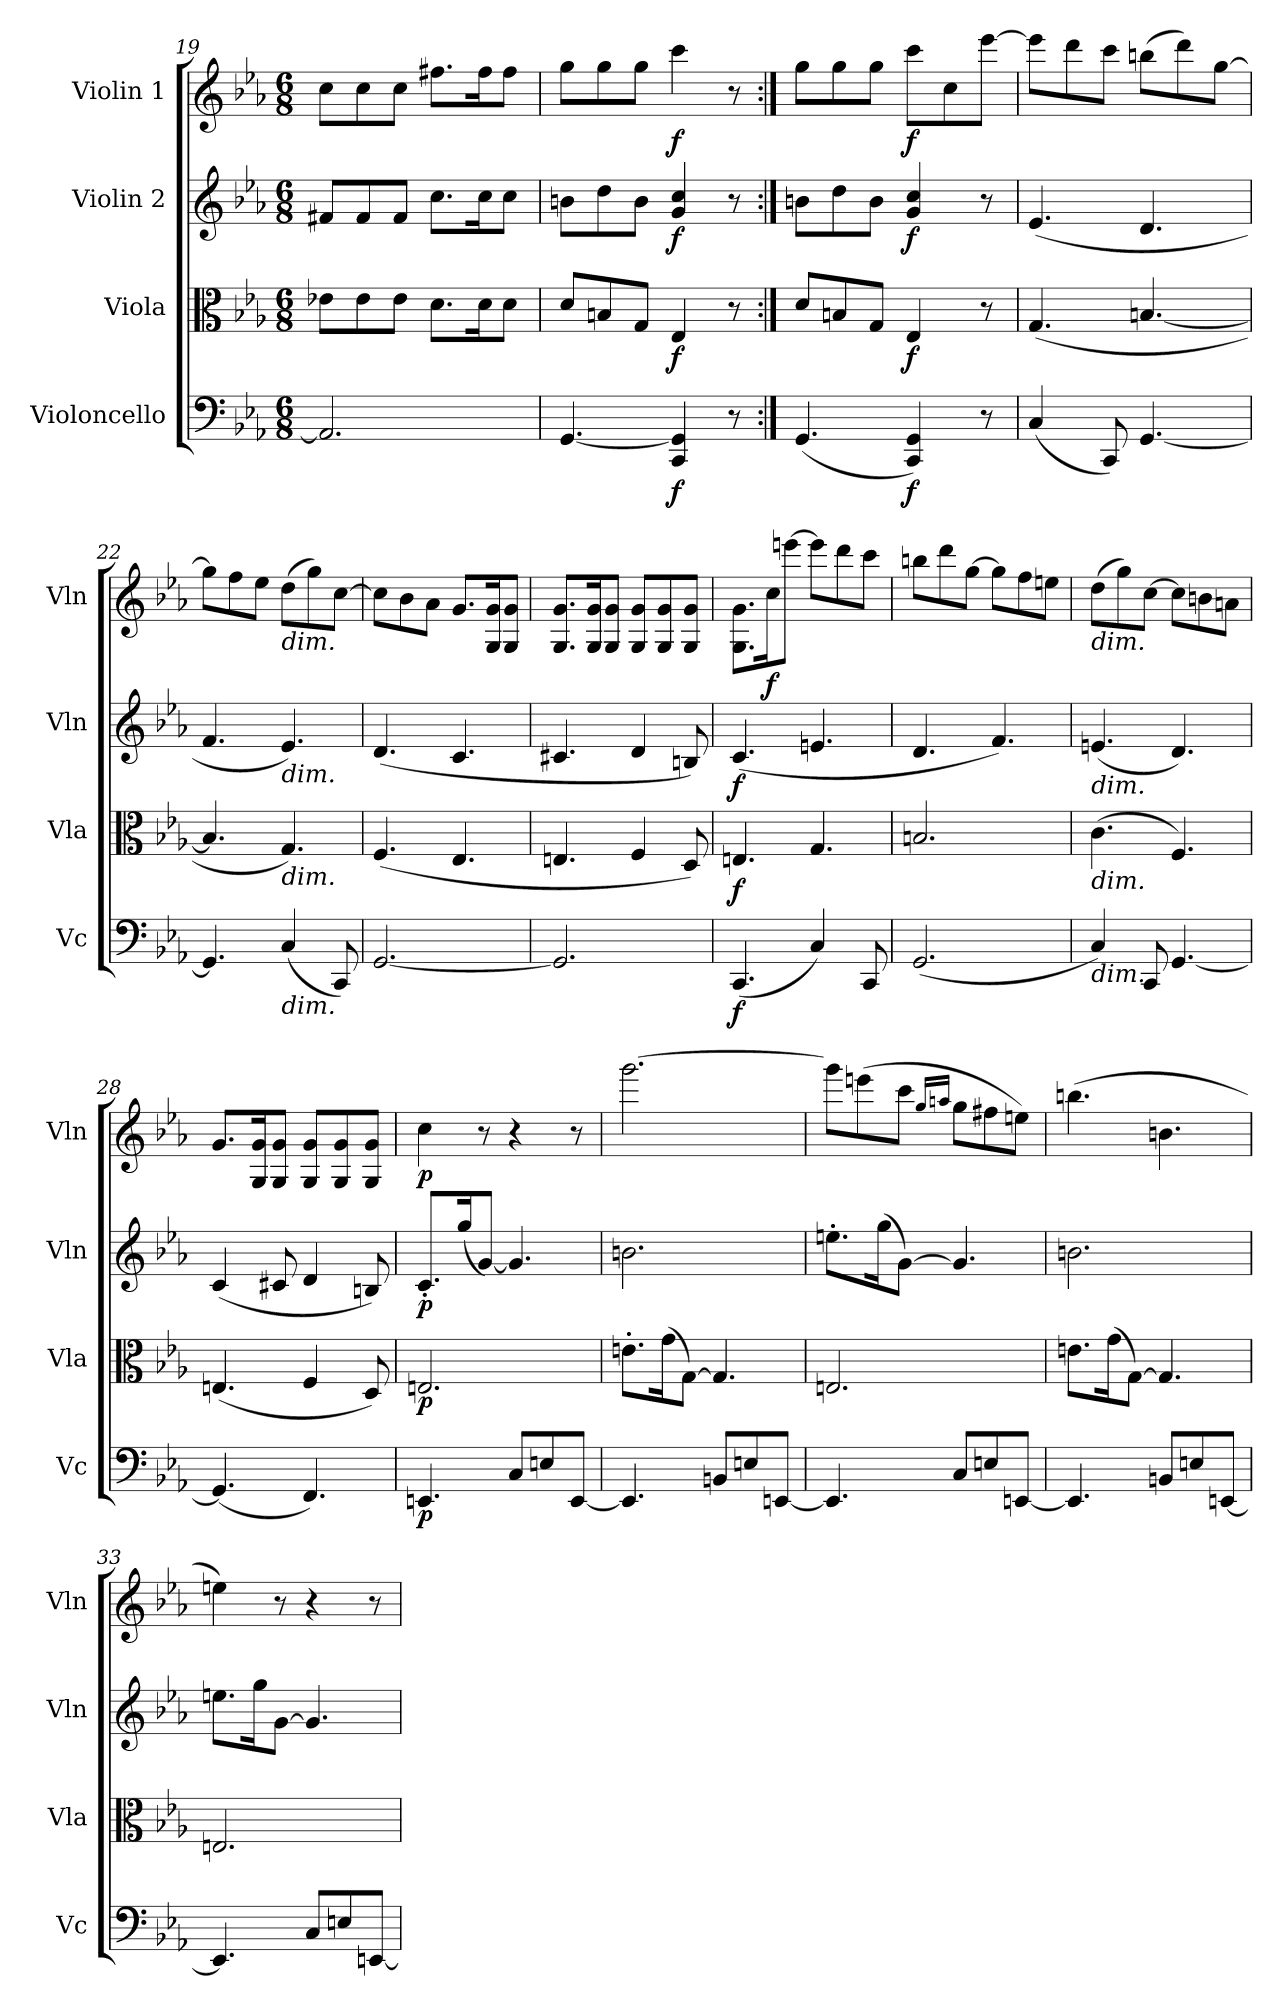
**kern	**dynam	**kern	**dynam	**kern	**dynam	**kern	**dynam
*part4	*part4	*part3	*part3	*part2	*part2	*part1	*part1
*staff4	*staff4	*staff3	*staff3	*staff2	*staff2	*staff1	*staff1
*I"Violoncello	*	*I"Viola	*	*I"Violin 2	*	*I"Violin 1	*
*I'Vc	*	*I'Vla	*	*I'Vln	*	*I'Vln	*
*clefF4	*	*clefC3	*	*clefG2	*	*clefG2	*
*k[b-e-a-]	*	*k[b-e-a-]	*	*k[b-e-a-]	*	*k[b-e-a-]	*
*M6/8	*	*M6/8	*	*M6/8	*	*M6/8	*
=19	=19	=19	=19	=19	=19	=19	=19
2.AA-/]	.	8e-X\L	.	8f#X/L	.	8cc\L	.
.	.	8e-\	.	8f#/	.	8cc\	.
.	.	8e-\J	.	8f#/J	.	8cc\J	.
.	.	8.d\L	.	8.cc\L	.	8.ff#X\L	.
.	.	16d\K	.	16cc\K	.	16ff#\K	.
.	.	8d\J	.	8cc\J	.	8ff#\J	.
=19X1	=19X1	=19X1	=19X1	=19X1	=19X1	=19X1	=19X1
[4.GG/	.	8d/L	.	8bn\L	.	8gg\L	.
.	.	8Bn/	.	8dd\	.	8gg\	.
.	.	8G/J	.	8b\J	.	8gg\J	.
!	!LO:DY:b	!	!LO:DY:b	!	!LO:DY:b	!	!LO:DY:b
4CC/ 4GG/]	f	4E-/	f	4g/ 4cc/	f	4ccc\	f
8r	.	8r	.	8r	.	8r	.
=20:|!	=20:|!	=20:|!	=20:|!	=20:|!	=20:|!	=20:|!	=20:|!
(<4.GG/	.	8d/L	.	8bn\L	.	8gg\L	.
.	.	8Bn/	.	8dd\	.	8gg\	.
.	.	8G/J	.	8b\J	.	8gg\J	.
!	!LO:DY:b	!	!LO:DY:b	!	!LO:DY:b	!	!LO:DY:b
4CC/ 4GG/)	f	4E-/	f	4g/ 4cc/	f	8ccc\L	f
.	.	.	.	.	.	8cc\	.
8r	.	8r	.	8r	.	[>8eee-\J	.
=21	=21	=21	=21	=21	=21	=21	=21
(<4C/	.	(4.G/	.	(4.e-/	.	8eee-\L]	.
.	.	.	.	.	.	8ddd\	.
8CC/)	.	.	.	.	.	8ccc\J	.
[<4.GG/	.	[<4.Bn/	.	4.d/	.	(8bbn\L	.
.	.	.	.	.	.	8ddd\)	.
.	.	.	.	.	.	[>8gg\J	.
=22	=22	=22	=22	=22	=22	=22	=22
4.GG/]	.	4.B/]	.	4.f/	.	8gg\L]	.
.	.	.	.	.	.	8ff\	.
.	.	.	.	.	.	8ee-\J	.
!	!	!	!	!	!	!LO:TX:b:i:t=dim.	!
!	!	!	!	!LO:TX:b:i:t=dim.	!	!	!
!	!	!LO:TX:b:i:t=dim.	!	!	!	!	!
!LO:TX:b:i:t=dim.	!	!	!	!	!	!	!
(<4C/	.	4.G/)	.	4.e-/)	.	(8dd\L	.
.	.	.	.	.	.	8gg\)	.
8CC/)	.	.	.	.	.	[>8cc\J	.
!!LO:PB:g=z
=23	=23	=23	=23	=23	=23	=23	=23
[2.GG/	.	(4.F/	.	(4.d/	.	8cc\L]	.
.	.	.	.	.	.	8b-\	.
.	.	.	.	.	.	8a-\J	.
.	.	4.E-/	.	4.c/	.	8.g/L	.
.	.	.	.	.	.	16G/ 16g/K	.
.	.	.	.	.	.	8G/ 8g/J	.
=24	=24	=24	=24	=24	=24	=24	=24
2.GG/]	.	4.En/	.	4.c#X/	.	8.G/ 8.g/L	.
.	.	.	.	.	.	16G/ 16g/K	.
.	.	.	.	.	.	8G/ 8g/J	.
.	.	4F/	.	4d/	.	8G/ 8g/L	.
.	.	.	.	.	.	8G/ 8g/	.
.	.	8D/)	.	8Bn/)	.	8G/ 8g/J	.
!!LO:LB:g=z
=25	=25	=25	=25	=25	=25	=25	=25
!	!LO:DY:b	!	!LO:DY:b	!	!LO:DY:b	!	!
(<4.CC/	f	4.En/	f	(4.c/	f	8.G\ 8.g\L	.
!	!	!	!	!	!	!	!LO:DY:b
.	.	.	.	.	.	16cc\K	f
.	.	.	.	.	.	[>8eeen\J	.
4C/)	.	4.G/	.	4.en/	.	8eee\L]	.
.	.	.	.	.	.	8ddd\	.
8CC/	.	.	.	.	.	8ccc\J	.
=26	=26	=26	=26	=26	=26	=26	=26
(<2.GG/	.	2.Bn/	.	4.d/	.	8bbn\L	.
.	.	.	.	.	.	8ddd\	.
.	.	.	.	.	.	[>8gg\J	.
.	.	.	.	4.f/)	.	8gg\L]	.
.	.	.	.	.	.	8ff\	.
.	.	.	.	.	.	8een\J	.
=27	=27	=27	=27	=27	=27	=27	=27
!	!	!	!	!	!	!LO:TX:b:i:t=dim.	!
!	!	!	!	!LO:TX:b:i:t=dim.	!	!	!
!	!	!LO:TX:b:i:t=dim.	!	!	!	!	!
!LO:TX:b:i:t=dim.	!	!	!	!	!	!	!
4C/)	.	(4.c\	.	(4.en/	.	(8dd\L	.
.	.	.	.	.	.	8gg\)	.
8CC/	.	.	.	.	.	[>8cc\J	.
[<4.GG/	.	4.F/)	.	4.d/)	.	8cc\L]	.
.	.	.	.	.	.	8bn\	.
.	.	.	.	.	.	8an\J	.
=28	=28	=28	=28	=28	=28	=28	=28
(<4.GG/]	.	(4.En/	.	(4c/	.	8.g/L	.
.	.	.	.	.	.	16G/ 16g/K	.
.	.	.	.	8c#X/	.	8G/ 8g/J	.
4.FF/)	.	4F/	.	4d/	.	8G/ 8g/L	.
.	.	.	.	.	.	8G/ 8g/	.
.	.	8D/)	.	8Bn/)	.	8G/ 8g/J	.
=29	=29	=29	=29	=29	=29	=29	=29
!	!LO:DY:b	!	!LO:DY:b	!	!LO:DY:b	!	!LO:DY:b
4.EEn/	p	2.En/	p	8.c'/L	p	4cc\	p
.	.	.	.	(16gg/K	.	.	.
.	.	.	.	[8g/J)	.	8r	.
8C/L	.	.	.	4.g/]	.	4r	.
8En/	.	.	.	.	.	.	.
[8EE/J	.	.	.	.	.	8r	.
=30	=30	=30	=30	=30	=30	=30	=30
4.EE/]	.	8.en'\L	.	2.bn\	.	[>2.ggg\	.
.	.	(16g\K	.	.	.	.	.
.	.	[8G\J)	.	.	.	.	.
8BBn/L	.	4.G/]	.	.	.	.	.
8En/	.	.	.	.	.	.	.
[8EEn/J	.	.	.	.	.	.	.
!!LO:LB:g=z
=31	=31	=31	=31	=31	=31	=31	=31
4.EE/]	.	2.En/	.	8.een'\L	.	8ggg\L]	.
.	.	.	.	.	.	(8eeen\	.
.	.	.	.	(16gg\K	.	.	.
.	.	.	.	[8g\J)	.	8ccc\J	.
.	.	.	.	.	.	16qgg/LL	.
.	.	.	.	.	.	16qaan/JJ	.
8C/L	.	.	.	4.g/]	.	8gg\L	.
8En/	.	.	.	.	.	8ff#X\	.
[8EEn/J	.	.	.	.	.	8een\J)	.
=32	=32	=32	=32	=32	=32	=32	=32
4.EE/]	.	8.en\L	.	2.bn\	.	(4.bbn\	.
.	.	(16g\K	.	.	.	.	.
.	.	[8G\J)	.	.	.	.	.
8BBn/L	.	4.G/]	.	.	.	4.bn\	.
8En/	.	.	.	.	.	.	.
[8EEn/J	.	.	.	.	.	.	.
!!LO:PB:g=z
=33	=33	=33	=33	=33	=33	=33	=33
4.EE/]	.	2.En/	.	8.een\L	.	4een\)	.
.	.	.	.	16gg\K	.	.	.
.	.	.	.	[8g\J	.	8r	.
8C/L	.	.	.	4.g/]	.	4r	.
8En/	.	.	.	.	.	.	.
[8EEn/J	.	.	.	.	.	8r	.
=	=	=	=	=	=	=	=
*-	*-	*-	*-	*-	*-	*-	*-
